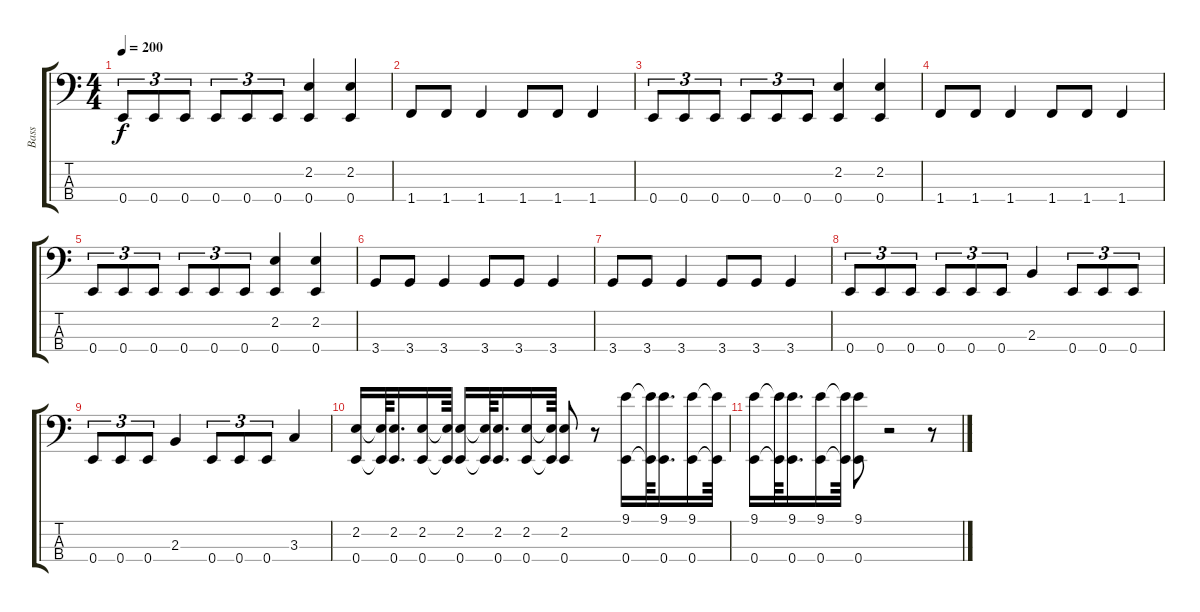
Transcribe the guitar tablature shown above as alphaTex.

\track ("Bass" "Bass") {instrument electricbasspick}
\staff {score tabs}
\tuning (G2 D2 A1 E1) {hide}
\ts (4 4)
\tempo 200
\clef f4
\ks c
0.4.8{tu (3 2) dy f} 0.4.8{tu (3 2)} 0.4.8{tu (3 2)} 0.4.8{tu (3 2)} 0.4.8{tu (3 2)} 0.4.8{tu (3 2)} (2.2 0.4).4 (2.2 0.4).4 |
1.4.8 1.4.8 1.4.4 1.4.8 1.4.8 1.4.4 |
0.4.8{tu (3 2)} 0.4.8{tu (3 2)} 0.4.8{tu (3 2)} 0.4.8{tu (3 2)} 0.4.8{tu (3 2)} 0.4.8{tu (3 2)} (2.2 0.4).4 (2.2 0.4).4 |
1.4.8 1.4.8 1.4.4 1.4.8 1.4.8 1.4.4 |
0.4.8{tu (3 2)} 0.4.8{tu (3 2)} 0.4.8{tu (3 2)} 0.4.8{tu (3 2)} 0.4.8{tu (3 2)} 0.4.8{tu (3 2)} (2.2 0.4).4 (2.2 0.4).4 |
3.4.8 3.4.8 3.4.4 3.4.8 3.4.8 3.4.4 |
3.4.8 3.4.8 3.4.4 3.4.8 3.4.8 3.4.4 |
0.4.8{tu (3 2)} 0.4.8{tu (3 2)} 0.4.8{tu (3 2)} 0.4.8{tu (3 2)} 0.4.8{tu (3 2)} 0.4.8{tu (3 2)} 2.3.4 0.4.8{tu (3 2)} 0.4.8{tu (3 2)} 0.4.8{tu (3 2)} |
0.4.8{tu (3 2)} 0.4.8{tu (3 2)} 0.4.8{tu (3 2)} 2.3.4 0.4.8{tu (3 2)} 0.4.8{tu (3 2)} 0.4.8{tu (3 2)} 3.3.4 |
(2.2 0.4).16 (2.2{t} 0.4{t}).64 (2.2 0.4).16{d} (2.2 0.4).16 (2.2{t} 0.4{t}).64 (2.2 0.4).16 (2.2{t} 0.4{t}).64 (2.2 0.4).16{d} (2.2 0.4).16 (2.2{t} 0.4{t}).64 (2.2 0.4).8 r.8 (9.1 0.4).16 (9.1{t} 0.4{t}).64 (9.1 0.4).16{d} (9.1 0.4).16 (9.1{t} 0.4{t}).64 |
(9.1 0.4).16 (9.1{t} 0.4{t}).64 (9.1 0.4).16{d} (9.1 0.4).16 (9.1{t} 0.4{t}).64 (9.1 0.4).8 r.2 r.8
